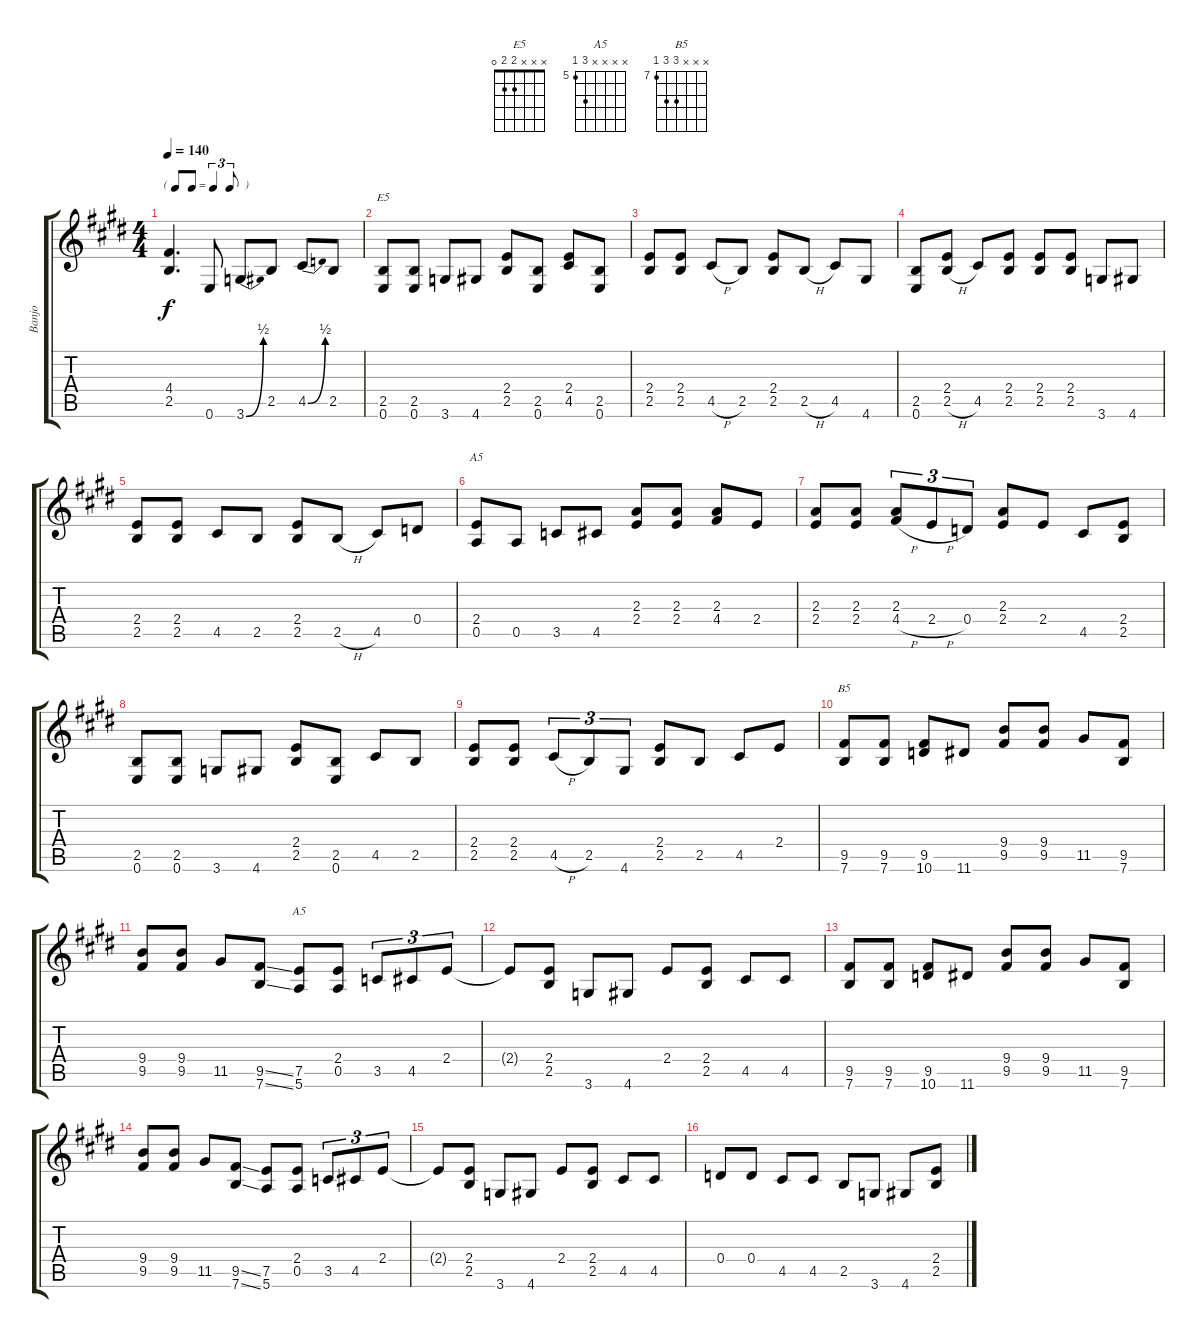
\track ("Banjo" "Banjo") {instrument banjo}
\staff {score tabs}
\tuning (E4 B3 G3 D3 A2 E2) {hide}
\displaytranspose 12
\chord ("E5" x x x 2 2 0)
\chord ("A5" x x 2 2 0 x)
\chord ("B5" x x x 9 9 7) {firstfret 7}
\chord ("A5" x x x x 7 5) {firstfret 5}
\ts (4 4)
\tf triplet8th
\tempo 140
\clef g2
\ks e
(4.4 2.5).4{d dy f} 0.6.8 3.6{be (bend 0 0 60 2)}.8 2.5.8 4.5{be (bend 0 0 60 2)}.8 2.5.8 |
(2.5 0.6).8{ch "E5"} (2.5 0.6).8 3.6.8 4.6.8 (2.4 2.5).8 (2.5 0.6).8 (2.4 4.5).8 (2.5 0.6).8 |
(2.4 2.5).8 (2.4 2.5).8 4.5{h}.8 2.5.8 (2.4 2.5).8 2.5{h}.8 4.5.8 4.6.8 |
(2.5 0.6).8 (2.4 2.5{h}).8 4.5.8 (2.4 2.5).8 (2.4 2.5).8 (2.4 2.5).8 3.6.8 4.6.8 |
(2.4 2.5).8 (2.4 2.5).8 4.5.8 2.5.8 (2.4 2.5).8 2.5{h}.8 4.5.8 0.4.8 |
(2.4 0.5).8{ch "A5"} 0.5.8 3.5.8 4.5.8 (2.3 2.4).8 (2.3 2.4).8 (2.3 4.4).8 2.4.8 |
(2.3 2.4).8 (2.3 2.4).8 (2.3 4.4{h}).8{tu (3 2)} 2.4{h}.8{tu (3 2)} 0.4.8{tu (3 2)} (2.3 2.4).8 2.4.8 4.5.8 (2.4 2.5).8 |
(2.5 0.6).8 (2.5 0.6).8 3.6.8 4.6.8 (2.4 2.5).8 (2.5 0.6).8 4.5.8 2.5.8 |
(2.4 2.5).8 (2.4 2.5).8 4.5{h}.8{tu (3 2)} 2.5.8{tu (3 2)} 4.6.8{tu (3 2)} (2.4 2.5).8 2.5.8 4.5.8 2.4.8 |
(9.5 7.6).8{ch "B5"} (9.5 7.6).8 (9.5 10.6).8 11.6.8 (9.4 9.5).8 (9.4 9.5).8 11.5.8 (9.5 7.6).8 |
(9.4 9.5).8 (9.4 9.5).8 11.5.8 (9.5{ss} 7.6{ss}).8 (7.5 5.6).8{ch "A5"} (2.4 0.5).8 3.5.8{tu (3 2)} 4.5.8{tu (3 2)} 2.4.8{tu (3 2)} |
2.4{t}.8 (2.4 2.5).8 3.6.8 4.6.8 2.4.8 (2.4 2.5).8 4.5.8 4.5.8 |
(9.5 7.6).8 (9.5 7.6).8 (9.5 10.6).8 11.6.8 (9.4 9.5).8 (9.4 9.5).8 11.5.8 (9.5 7.6).8 |
(9.4 9.5).8 (9.4 9.5).8 11.5.8 (9.5{ss} 7.6{ss}).8 (7.5 5.6).8 (2.4 0.5).8 3.5.8{tu (3 2)} 4.5.8{tu (3 2)} 2.4.8{tu (3 2)} |
2.4{t}.8 (2.4 2.5).8 3.6.8 4.6.8 2.4.8 (2.4 2.5).8 4.5.8 4.5.8 |
0.4.8 0.4.8 4.5.8 4.5.8 2.5.8 3.6.8 4.6.8 (2.4 2.5).8
